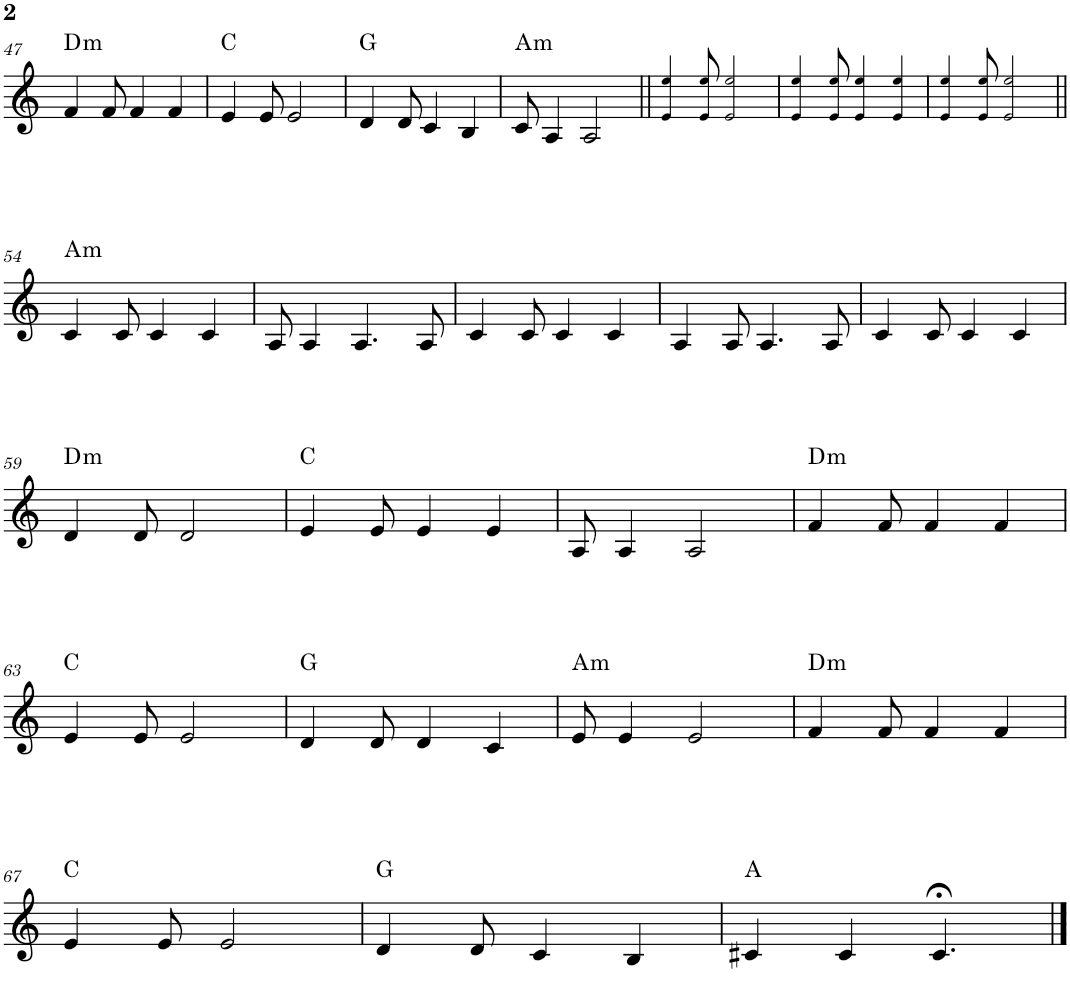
**kern	**harte
*part1	*part1
*staff1	*
*I"C Voice	*
*I'C	*
!!LO:PB:g=z
*clefG2	*
*k[]	*
*M7/8	*
=47	=47
!	!LO:H:kt=m
4f/	D:min
8f/	.
4f/	.
4f/	.
=48	=48
4e/	C:maj
8e/	.
2e/	.
=49	=49
4d/	G:maj
8d/	.
4c/	.
4B/	.
=50	=50
!	!LO:H:kt=m
8c/	A:min
4A/	.
2A/	.
=51||	=51||
4e!/ 4ee!/	.
8e!/ 8ee!/	.
2e!/ 2ee!/	.
=52	=52
4e!/ 4ee!/	.
8e!/ 8ee!/	.
4e!/ 4ee!/	.
4e!/ 4ee!/	.
=53	=53
4e!/ 4ee!/	.
8e!/ 8ee!/	.
2e!/ 2ee!/	.
!!LO:LB:g=z
=54||	=54||
!	!LO:H:kt=m
4c/	A:min
8c/	.
4c/	.
4c/	.
=55	=55
8A/	.
4A/	.
4.A/	.
8A/	.
=56	=56
4c/	.
8c/	.
4c/	.
4c/	.
=57	=57
4A/	.
8A/	.
4.A/	.
8A/	.
=58	=58
4c/	.
8c/	.
4c/	.
4c/	.
!!LO:LB:g=z
=59	=59
!	!LO:H:kt=m
4d/	D:min
8d/	.
2d/	.
=60	=60
4e/	C:maj
8e/	.
4e/	.
4e/	.
=61	=61
8A/	.
4A/	.
2A/	.
=62	=62
!	!LO:H:kt=m
4f/	D:min
8f/	.
4f/	.
4f/	.
!!LO:LB:g=z
=63	=63
4e/	C:maj
8e/	.
2e/	.
=64	=64
4d/	G:maj
8d/	.
4d/	.
4c/	.
=65	=65
!	!LO:H:kt=m
8e/	A:min
4e/	.
2e/	.
=66	=66
!	!LO:H:kt=m
4f/	D:min
8f/	.
4f/	.
4f/	.
!!LO:LB:g=z
=67	=67
4e/	C:maj
8e/	.
2e/	.
=68	=68
4d/	G:maj
8d/	.
4c/	.
4B/	.
=69	=69
4c#X/	A:maj
4c#/	.
4.c#;</	.
==	==
*-	*-
